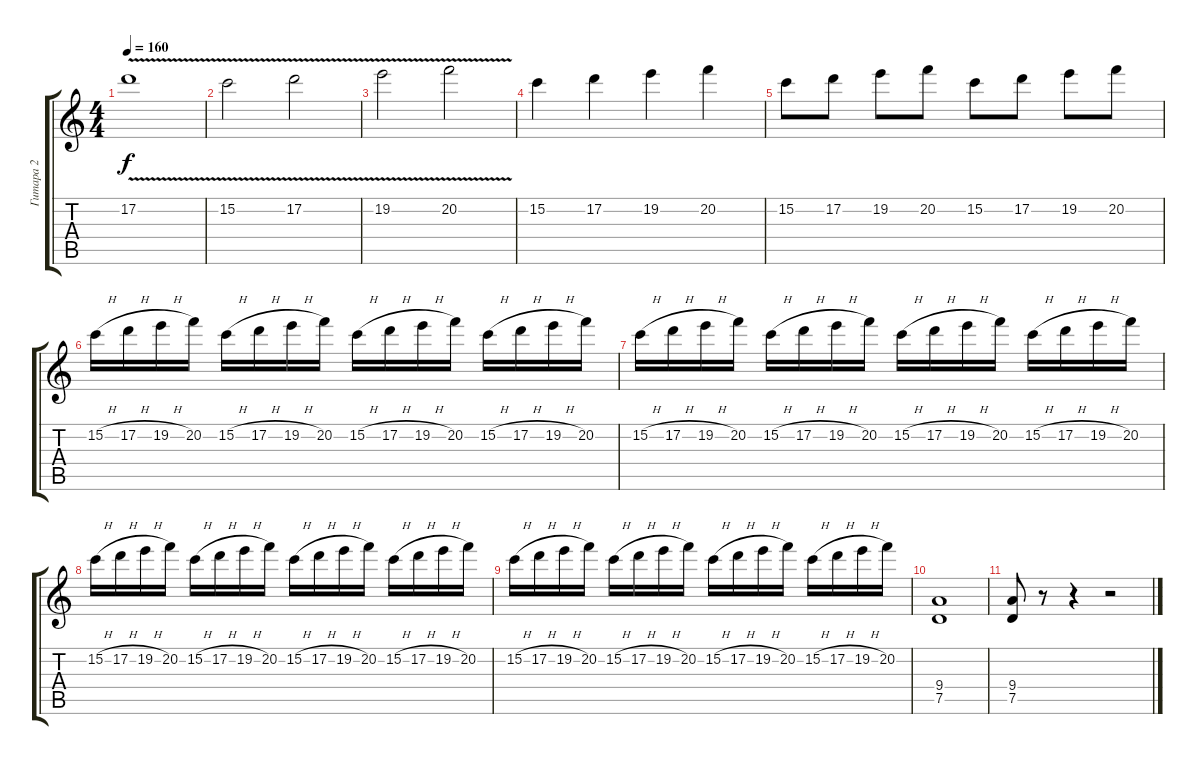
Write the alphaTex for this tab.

\track ("Гитара 2" "Гитара 2") {instrument overdrivenguitar}
\staff {score tabs}
\tuning (D4 A3 F3 C3 G2 D2) {hide}
\ts (4 4)
\tempo 160
\clef g2
\ks c
17.2{v}.1{dy f} |
15.2{v}.2 17.2{v}.2 |
19.2{v}.2 20.2{v}.2 |
15.2.4 17.2.4 19.2.4 20.2.4 |
15.2.8 17.2.8 19.2.8 20.2.8 15.2.8 17.2.8 19.2.8 20.2.8 |
15.2{h}.16 17.2{h}.16 19.2{h}.16 20.2.16 15.2{h}.16 17.2{h}.16 19.2{h}.16 20.2.16 15.2{h}.16 17.2{h}.16 19.2{h}.16 20.2.16 15.2{h}.16 17.2{h}.16 19.2{h}.16 20.2.16 |
15.2{h}.16 17.2{h}.16 19.2{h}.16 20.2.16 15.2{h}.16 17.2{h}.16 19.2{h}.16 20.2.16 15.2{h}.16 17.2{h}.16 19.2{h}.16 20.2.16 15.2{h}.16 17.2{h}.16 19.2{h}.16 20.2.16 |
15.2{h}.16 17.2{h}.16 19.2{h}.16 20.2.16 15.2{h}.16 17.2{h}.16 19.2{h}.16 20.2.16 15.2{h}.16 17.2{h}.16 19.2{h}.16 20.2.16 15.2{h}.16 17.2{h}.16 19.2{h}.16 20.2.16 |
15.2{h}.16 17.2{h}.16 19.2{h}.16 20.2.16 15.2{h}.16 17.2{h}.16 19.2{h}.16 20.2.16 15.2{h}.16 17.2{h}.16 19.2{h}.16 20.2.16 15.2{h}.16 17.2{h}.16 19.2{h}.16 20.2.16 |
(9.4 7.5).1 |
(9.4 7.5).8 r.8 r.4 r.2
